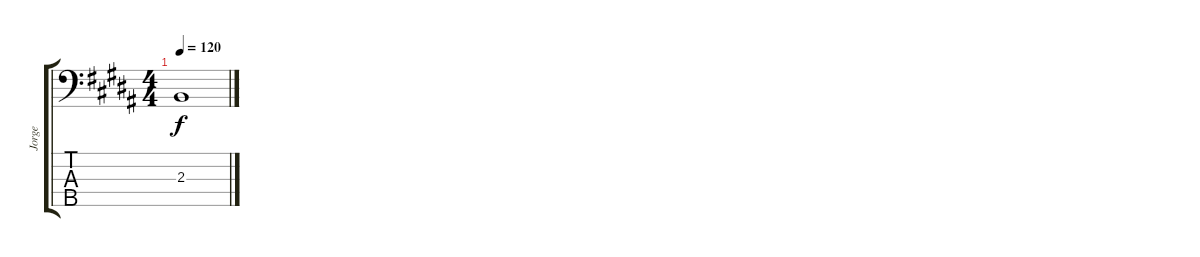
\track ("Jorge" "Jorge") {instrument electricbassfinger}
\staff {score tabs}
\tuning (G2 D2 A1 E1 B0) {hide}
\ts (4 4)
\tempo 120
\clef f4
\ks b
2.3.1{dy f}
